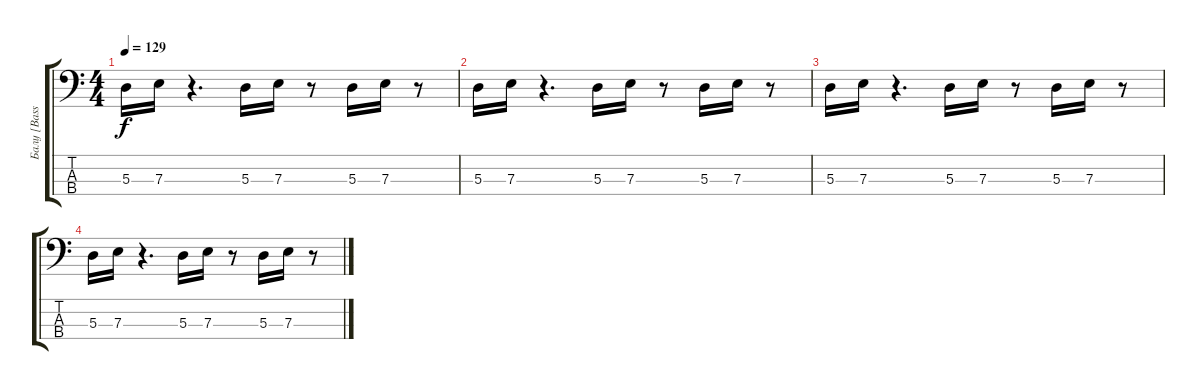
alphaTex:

\track ("Балу [Bass]" "Балу [Bass") {instrument electricbassfinger}
\staff {score tabs}
\tuning (G2 D2 A1 E1) {hide}
\ts (4 4)
\tempo 129
\clef f4
\ks c
5.3.16{dy f} 7.3.16 r.4{d} 5.3.16 7.3.16 r.8 5.3.16 7.3.16 r.8 |
5.3.16 7.3.16 r.4{d} 5.3.16 7.3.16 r.8 5.3.16 7.3.16 r.8 |
5.3.16 7.3.16 r.4{d} 5.3.16 7.3.16 r.8 5.3.16 7.3.16 r.8 |
5.3.16 7.3.16 r.4{d} 5.3.16 7.3.16 r.8 5.3.16 7.3.16 r.8
